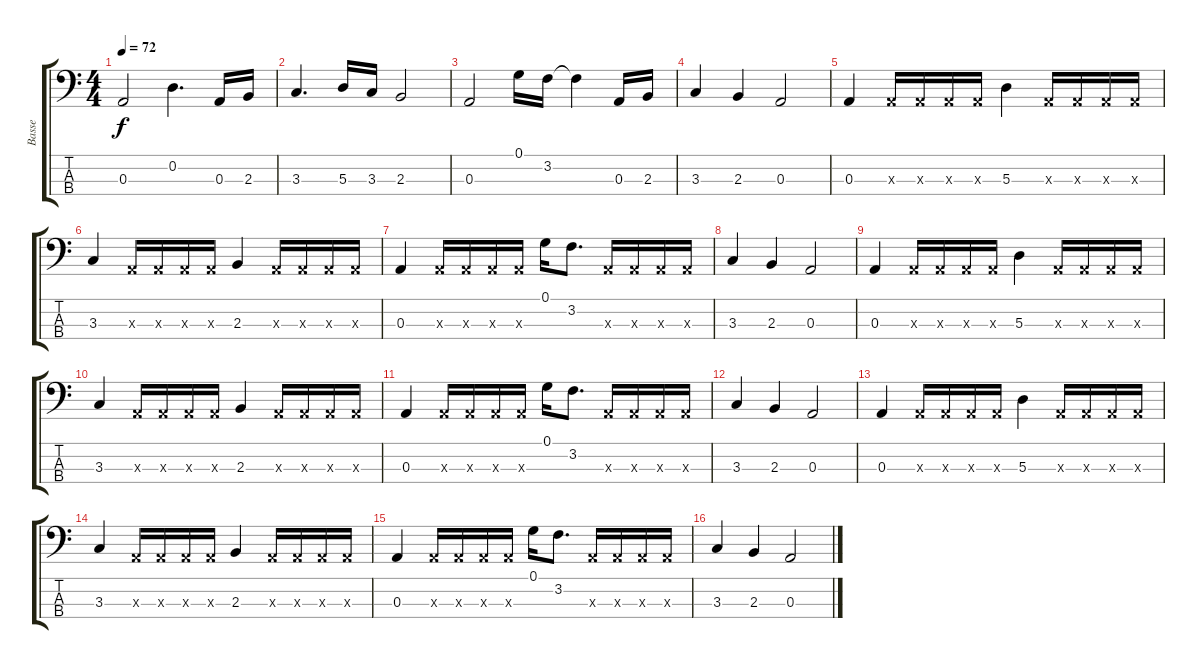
\track ("Basse" "Basse") {instrument electricbassfinger}
\staff {score tabs}
\tuning (G2 D2 A1 E1) {hide}
\ts (4 4)
\tempo 72
\clef f4
\ks c
0.3.2{dy f} 0.2.4{d} 0.3.16 2.3.16 |
3.3.4{d} 5.3.16 3.3.16 2.3.2 |
0.3.2 0.1.16 3.2.16 3.2{t}.4 0.3.16 2.3.16 |
3.3.4 2.3.4 0.3.2 |
0.3.4 0.3{x}.16 0.3{x}.16 0.3{x}.16 0.3{x}.16 5.3.4 0.3{x}.16 0.3{x}.16 0.3{x}.16 0.3{x}.16 |
3.3.4 0.3{x}.16 0.3{x}.16 0.3{x}.16 0.3{x}.16 2.3.4 0.3{x}.16 0.3{x}.16 0.3{x}.16 0.3{x}.16 |
0.3.4 0.3{x}.16 0.3{x}.16 0.3{x}.16 0.3{x}.16 0.1.16 3.2.8{d} 0.3{x}.16 0.3{x}.16 0.3{x}.16 0.3{x}.16 |
3.3.4 2.3.4 0.3.2 |
0.3.4 0.3{x}.16 0.3{x}.16 0.3{x}.16 0.3{x}.16 5.3.4 0.3{x}.16 0.3{x}.16 0.3{x}.16 0.3{x}.16 |
3.3.4 0.3{x}.16 0.3{x}.16 0.3{x}.16 0.3{x}.16 2.3.4 0.3{x}.16 0.3{x}.16 0.3{x}.16 0.3{x}.16 |
0.3.4 0.3{x}.16 0.3{x}.16 0.3{x}.16 0.3{x}.16 0.1.16 3.2.8{d} 0.3{x}.16 0.3{x}.16 0.3{x}.16 0.3{x}.16 |
3.3.4 2.3.4 0.3.2 |
0.3.4 0.3{x}.16 0.3{x}.16 0.3{x}.16 0.3{x}.16 5.3.4 0.3{x}.16 0.3{x}.16 0.3{x}.16 0.3{x}.16 |
3.3.4 0.3{x}.16 0.3{x}.16 0.3{x}.16 0.3{x}.16 2.3.4 0.3{x}.16 0.3{x}.16 0.3{x}.16 0.3{x}.16 |
0.3.4 0.3{x}.16 0.3{x}.16 0.3{x}.16 0.3{x}.16 0.1.16 3.2.8{d} 0.3{x}.16 0.3{x}.16 0.3{x}.16 0.3{x}.16 |
3.3.4 2.3.4 0.3.2
